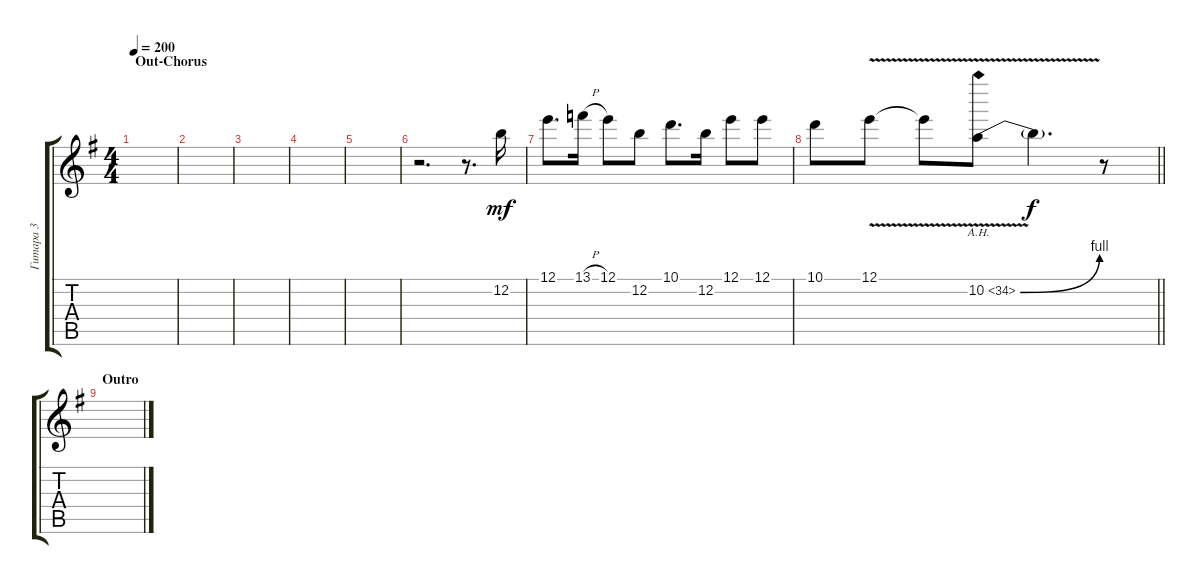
\track ("Гитара 3" "Гитара 3") {instrument distortionguitar}
\staff {score tabs}
\tuning (E4 B3 G3 D3 A2 E2) {hide}
\ts (4 4)
\section ("" "Out-Chorus")
\tempo 200
\clef g2
\ks eminor
|
|
|
|
|
r.2{d} r.8{d} 12.2.16{dy mf} |
12.1.8{d} 13.1{h}.16 12.1.8 12.2.8 10.1.8{d} 12.2.16 12.1.8 12.1.8 |
\barLineRight lightlight
10.1.8 12.1{v}.8 12.1{t}.8 10.2{be (bend 0 0 60 4) ah 24 v}.8 10.2{t}.4{d dy f} r.8 |
\section ("" "Outro")
